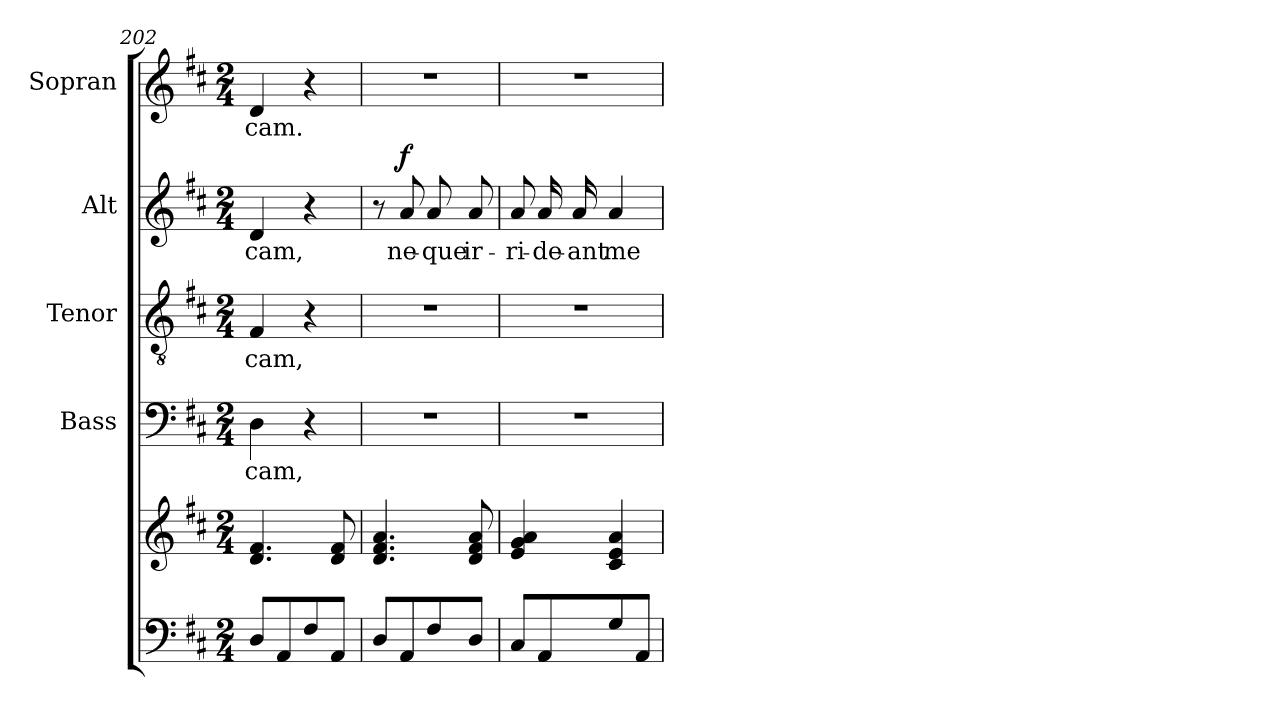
**kern	**kern	**kern	**text	**kern	**text	**kern	**text	**dynam	**kern	**text
*part5	*part5	*part4	*part4	*part3	*part3	*part2	*part2	*part2	*part1	*part1
*staff6	*staff5	*staff4	*staff4	*staff3	*staff3	*staff2	*staff2	*staff2	*staff1	*staff1
*	*	*I"Bass	*	*I"Tenor	*	*I"Alt	*	*	*I"Sopran	*
*	*	*I'B.	*	*I'T.	*	*I'A.	*	*	*I'S.	*
*clefF4	*clefG2	*clefF4	*	*clefGv2	*	*clefG2	*	*	*clefG2	*
*k[f#c#]	*k[f#c#]	*k[f#c#]	*	*k[f#c#]	*	*k[f#c#]	*	*	*k[f#c#]	*
*D:	*D:	*D:	*	*D:	*	*D:	*	*	*D:	*
*M2/4	*M2/4	*M2/4	*	*M2/4	*	*M2/4	*	*	*M2/4	*
=202	=202	=202	=202	=202	=202	=202	=202	=202	=202	=202
!	!	!	!LO:LY:b	!	!LO:LY:b	!	!LO:LY:b	!	!	!LO:LY:b
8D/L	4.d/ 4.f#/	4D\	-cam,	4F#/	-cam,	4d/	-cam,	.	4d/	-cam.
8AA/	.	.	.	.	.	.	.	.	.	.
8F#/	.	4r	.	4r	.	4r	.	.	4r	.
8AA/J	8d/ 8f#/	.	.	.	.	.	.	.	.	.
!!LO:PB:g=z
=203	=203	=203	=203	=203	=203	=203	=203	=203	=203	=203
8D/L	4.d/ 4.f#/ 4.a/	2r	.	2r	.	8r	.	.	2r	.
!	!	!	!	!	!	!	!LO:LY:b	!LO:DY:a	!	!
8AA/	.	.	.	.	.	8a/	ne-	f	.	.
!	!	!	!	!	!	!	!LO:LY:b	!	!	!
8F#/	.	.	.	.	.	8a/	-que	.	.	.
!	!	!	!	!	!	!	!LO:LY:b	!	!	!
8D/J	8d/ 8f#/ 8a/	.	.	.	.	8a/	ir-	.	.	.
=204	=204	=204	=204	=204	=204	=204	=204	=204	=204	=204
!	!	!	!	!	!	!	!LO:LY:b	!	!	!
8C#/L	4e/ 4g/ 4a/	2r	.	2r	.	8a/	-ri-	.	2r	.
!	!	!	!	!	!	!	!LO:LY:b	!	!	!
8AA/	.	.	.	.	.	16a/	-de-	.	.	.
!	!	!	!	!	!	!	!LO:LY:b	!	!	!
.	.	.	.	.	.	16a/	-ant	.	.	.
!	!	!	!	!	!	!	!LO:LY:b	!	!	!
8G/	4c#/ 4e/ 4a/	.	.	.	.	4a/	me	.	.	.
8AA/J	.	.	.	.	.	.	.	.	.	.
=	=	=	=	=	=	=	=	=	=	=
*-	*-	*-	*-	*-	*-	*-	*-	*-	*-	*-
